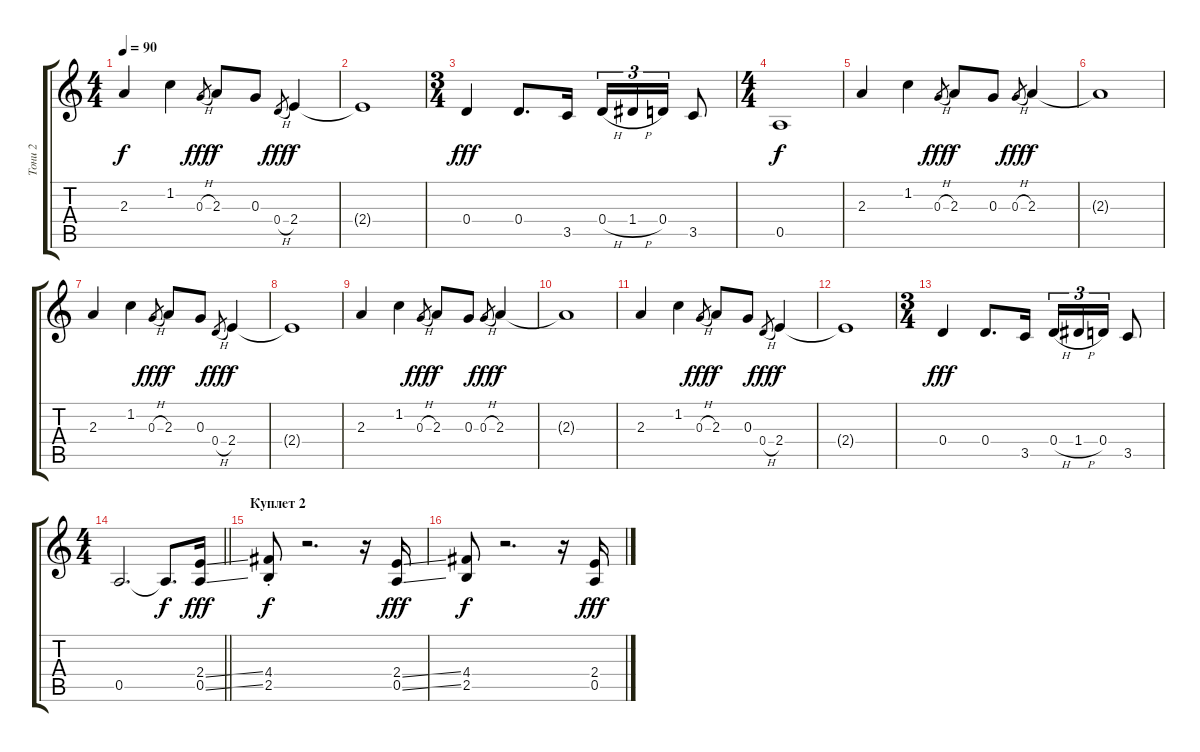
\track ("Тони 2" "Тони 2") {instrument overdrivenguitar}
\staff {score tabs}
\tuning (E4 B3 G3 D3 A2 E2) {hide}
\ts (4 4)
\tempo 90
\clef g2
\ks c
2.3.4{dy f} 1.2.4 0.3{h}.8{gr dy fff} 2.3.8{dy f} 0.3.8 0.4{h}.8{gr dy fff} 2.4.4{dy f} |
2.4{t}.1 |
\ts (3 4)
0.4.4{dy fff} 0.4.8{d} 3.5.16 0.4{h}.16{tu (3 2)} 1.4{h}.16{tu (3 2)} 0.4.16{tu (3 2)} 3.5.8 |
\ts (4 4)
0.5.1{dy f} |
2.3.4 1.2.4 0.3{h}.8{gr dy fff} 2.3.8{dy f} 0.3.8 0.3{h}.8{gr dy fff} 2.3.4{dy f} |
2.3{t}.1 |
2.3.4 1.2.4 0.3{h}.8{gr dy fff} 2.3.8{dy f} 0.3.8 0.4{h}.8{gr dy fff} 2.4.4{dy f} |
2.4{t}.1 |
2.3.4 1.2.4 0.3{h}.8{gr dy fff} 2.3.8{dy f} 0.3.8 0.3{h}.8{gr dy fff} 2.3.4{dy f} |
2.3{t}.1 |
2.3.4 1.2.4 0.3{h}.8{gr dy fff} 2.3.8{dy f} 0.3.8 0.4{h}.8{gr dy fff} 2.4.4{dy f} |
2.4{t}.1 |
\ts (3 4)
0.4.4{dy fff} 0.4.8{d} 3.5.16 0.4{h}.16{tu (3 2)} 1.4{h}.16{tu (3 2)} 0.4.16{tu (3 2)} 3.5.8 |
\ts (4 4)
\barLineRight lightlight
0.5.2{d} 0.5{t}.8{d dy f} (2.4{ss} 0.5{ss}).16{dy fff} |
\section ("" "Куплет 2")
(4.4{st} 2.5{st}).8{dy f} r.2{d} r.16 (2.4{ss} 0.5{ss}).16{dy fff} |
(4.4 2.5).8{dy f} r.2{d} r.16 (2.4{ss} 0.5{ss}).16{dy fff}
